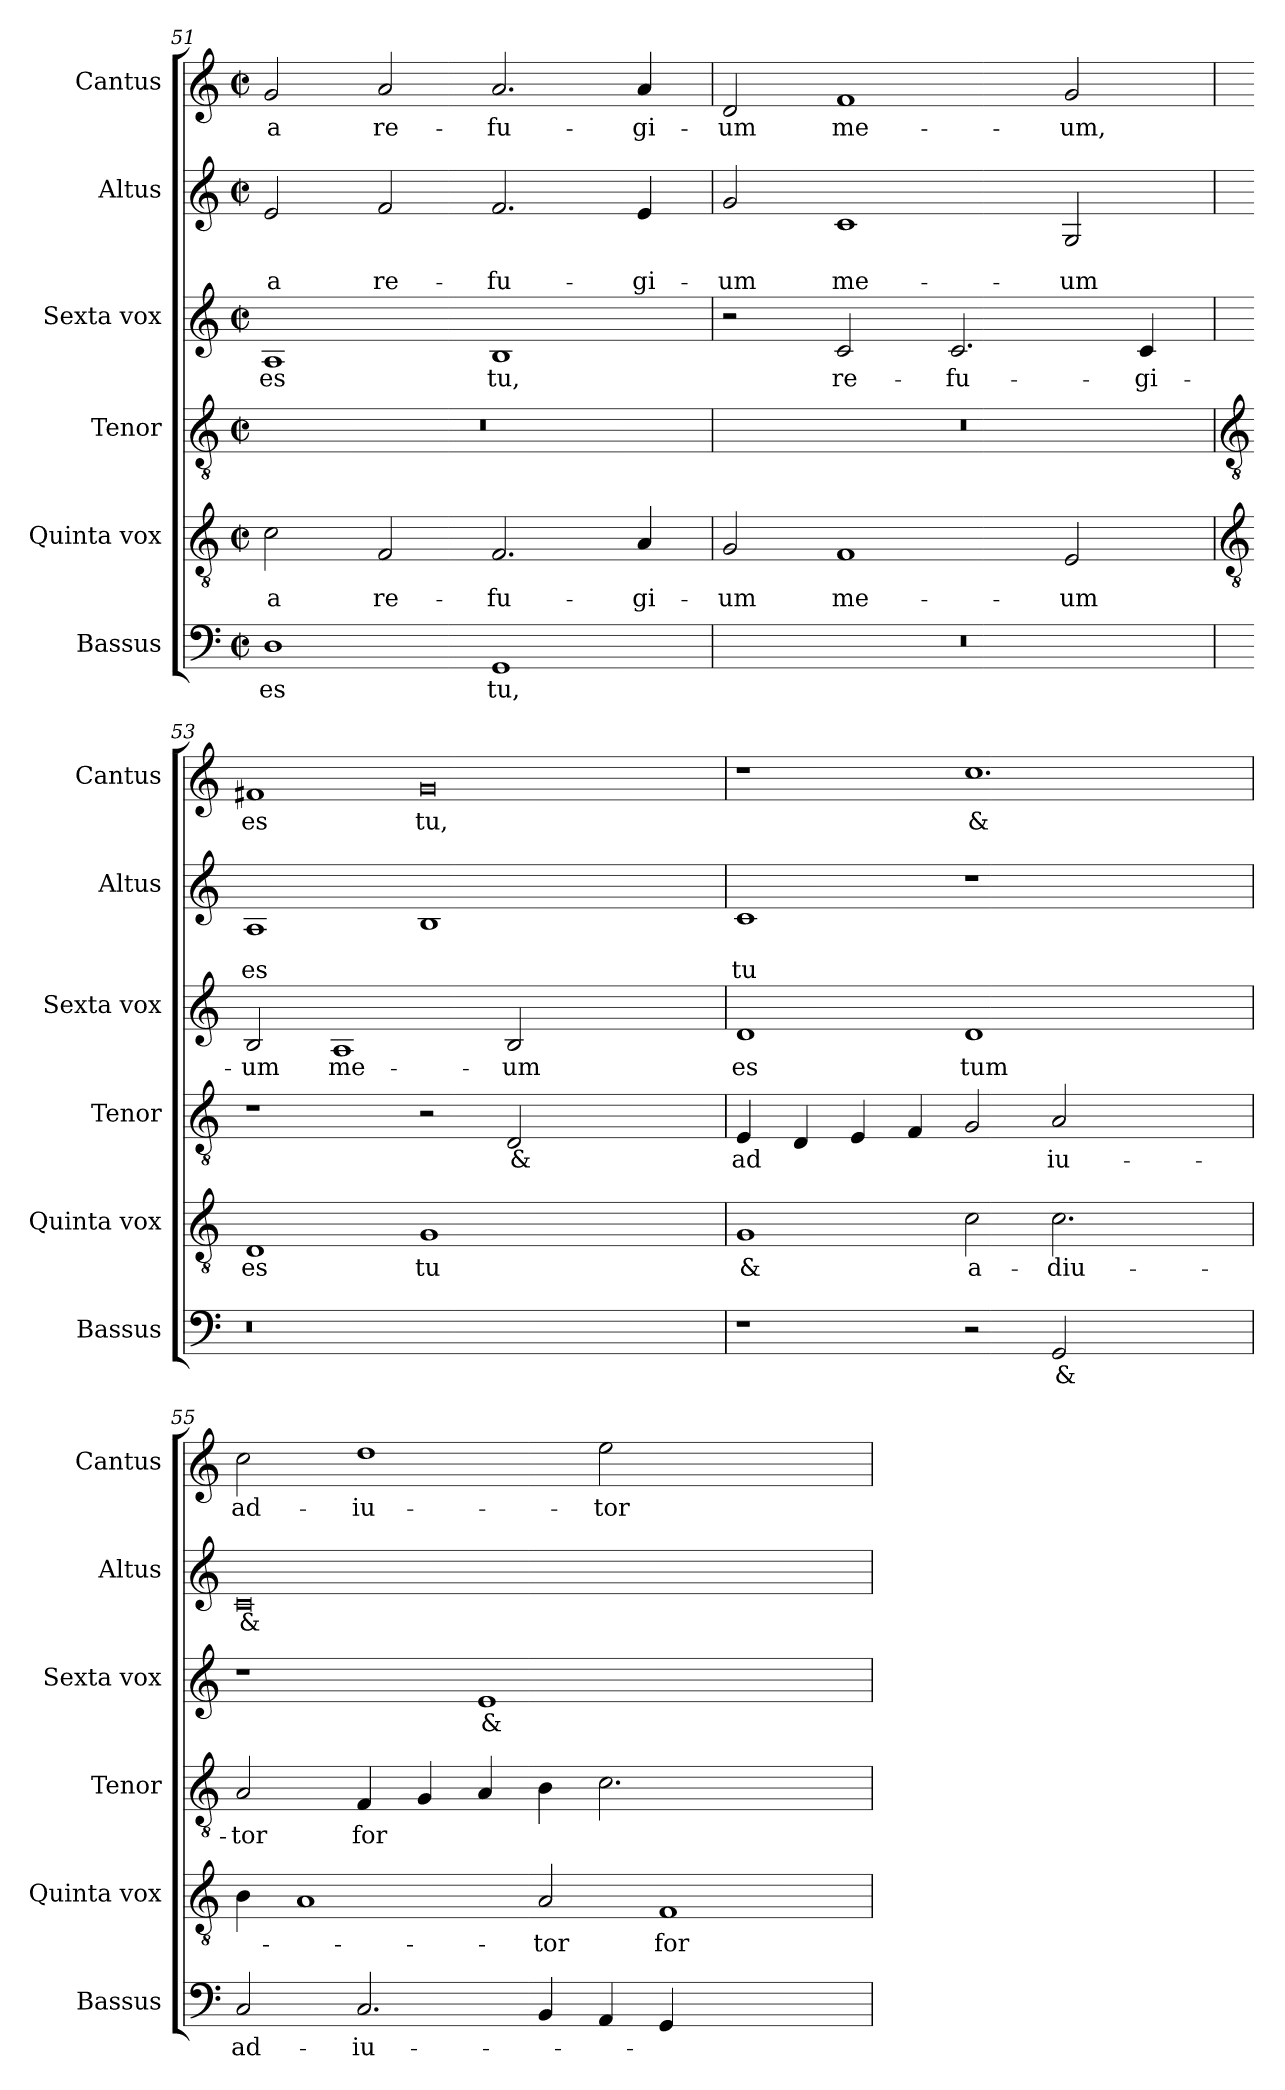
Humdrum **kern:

**kern	**text	**kern	**text	**kern	**text	**kern	**text	**kern	**text	**text	**kern	**text
*part6	*part6	*part5	*part5	*part4	*part4	*part3	*part3	*part2	*part2	*part2	*part1	*part1
*staff6	*staff6	*staff5	*staff5	*staff4	*staff4	*staff3	*staff3	*staff2	*staff2	*staff2	*staff1	*staff1
*I"Bassus	*	*I"Quinta vox	*	*I"Tenor	*	*I"Sexta vox	*	*I"Altus	*	*	*I"Cantus	*
*I'Bassus	*	*I'Quinta vox	*	*I'Tenor	*	*I'Sexta vox	*	*I'Altus	*	*	*I'Cantus	*
*clefF4	*	*clefGv2	*	*clefGv2	*	*clefG2	*	*clefG2	*	*	*clefG2	*
*k[]	*	*k[]	*	*k[]	*	*k[]	*	*k[]	*	*	*k[]	*
*C:	*	*C:	*	*C:	*	*C:	*	*C:	*	*	*C:	*
*M4/2	*	*M4/2	*	*M4/2	*	*M4/2	*	*M4/2	*	*	*M4/2	*
*met(c|)	*	*met(c|)	*	*met(c|)	*	*met(c|)	*	*met(c|)	*	*	*met(c|)	*
=51	=51	=51	=51	=51	=51	=51	=51	=51	=51	=51	=51	=51
!	!LO:LY:b	!	!LO:LY:b	!	!	!	!LO:LY:b	!	!	!LO:LY:b	!	!LO:LY:b
1D	es	2c	-a	0r	.	1A	es	2e	.	-a	2g	-a
!	!	!	!LO:LY:b	!	!	!	!	!	!	!LO:LY:b	!	!LO:LY:b
.	.	2F	re-	.	.	.	.	2f	.	re-	2a	re-
!	!LO:LY:b	!	!LO:LY:b	!	!	!	!LO:LY:b	!	!	!LO:LY:b	!	!LO:LY:b
1GG	tu,	2.F	-fu-	.	.	1B	tu,	2.f	.	-fu-	2.a	-fu-
!	!	!	!LO:LY:b	!	!	!	!	!	!	!LO:LY:b	!	!LO:LY:b
.	.	4A	-gi-	.	.	.	.	4e	.	-gi-	4a	-gi-
=52	=52	=52	=52	=52	=52	=52	=52	=52	=52	=52	=52	=52
!	!	!	!LO:LY:b	!	!	!	!	!	!	!LO:LY:b	!	!LO:LY:b
0r	.	2G	-um	0r	.	2r	.	2g	.	-um	2d	-um
!	!	!	!LO:LY:b	!	!	!	!LO:LY:b	!	!	!LO:LY:b	!	!LO:LY:b
.	.	1F	me-	.	.	2c	re-	1c	.	me-	1f	me-
!	!	!	!	!	!	!	!LO:LY:b	!	!	!	!	!
.	.	.	.	.	.	2.c	-fu-	.	.	.	.	.
!	!	!	!LO:LY:b	!	!	!	!	!	!	!LO:LY:b	!	!LO:LY:b
.	.	2E	-um	.	.	.	.	2G	.	-um	2g	-um,
!	!	!	!	!	!	!	!LO:LY:b	!	!	!	!	!
.	.	.	.	.	.	4c	-gi-	.	.	.	.	.
!!LO:LB:g=z
=53	=53	=53	=53	=53	=53	=53	=53	=53	=53	=53	=53	=53
*	*	*clefGv2	*	*clefGv2	*	*	*	*	*	*	*	*
!	!	!	!LO:LY:b	!	!	!	!LO:LY:b	!	!	!LO:LY:b	!	!LO:LY:b
0r	.	1D	es	1r	.	2B	-um	1A	.	es	1f#X	es
!	!	!	!	!	!	!	!LO:LY:b	!	!	!	!	!
.	.	.	.	.	.	1A	me-	.	.	.	.	.
!	!	!	!LO:LY:b	!	!	!	!	!	!	!	!	!LO:LY:b
.	.	1G	tu	2r	.	.	.	1B	.	.	0g	tu,
!	!	!	!	!	!LO:LY:b	!	!LO:LY:b	!	!	!	!	!
.	.	.	.	2D	&	2B	-um	.	.	.	.	.
1ryy	.	1ryy	.	1ryy	.	1ryy	.	1ryy	.	.	.	.
!!LO:LB:g=z
=54	=54	=54	=54	=54	=54	=54	=54	=54	=54	=54	=54	=54
!	!	!	!LO:LY:b	!	!LO:LY:b	!	!LO:LY:b	!	!	!LO:LY:b	!	!
1r	.	1G	&	4E	ad	1d	es	1c	.	tu	1r	.
.	.	.	.	4D	.	.	.	.	.	.	.	.
.	.	.	.	4E	.	.	.	.	.	.	.	.
.	.	.	.	4F	.	.	.	.	.	.	.	.
!	!	!	!LO:LY:b	!	!	!	!LO:LY:b	!	!	!	!	!LO:LY:b
2r	.	2c	a-	2G	.	1d	tum	1r	.	.	1.cc	&
!	!LO:LY:b	!	!LO:LY:b	!	!LO:LY:b	!	!	!	!	!	!	!
2GG	&	2.c	-diu-	2A	iu-	.	.	.	.	.	.	.
2ryy	.	.	.	2ryy	.	2ryy	.	2ryy	.	.	.	.
.	.	4ryy	.	.	.	.	.	.	.	.	.	.
=55	=55	=55	=55	=55	=55	=55	=55	=55	=55	=55	=55	=55
!	!LO:LY:b	!	!	!	!LO:LY:b	!	!	!	!LO:LY:b	!	!	!LO:LY:b
2C	ad-	4B	.	2A	-tor	1r	.	0c	&	.	2cc	ad-
.	.	1A	.	.	.	.	.	.	.	.	.	.
!	!LO:LY:b	!	!	!	!LO:LY:b	!	!	!	!	!	!	!LO:LY:b
2.C	-iu-	.	.	4F	for	.	.	.	.	.	1dd	-iu-
.	.	.	.	4G	.	.	.	.	.	.	.	.
!	!	!	!	!	!	!	!LO:LY:b	!	!	!	!	!
.	.	.	.	4A	.	1e	&	.	.	.	.	.
!	!	!	!LO:LY:b	!	!	!	!	!	!	!	!	!
4BB	.	2A	-tor	4B	.	.	.	.	.	.	.	.
!	!	!	!	!	!	!	!	!	!	!	!	!LO:LY:b
4AA	.	.	.	2.c	.	.	.	.	.	.	2ee	-tor
!	!	!	!LO:LY:b	!	!	!	!	!	!	!	!	!
4GG	.	1F	for-	.	.	.	.	.	.	.	.	.
2.ryy	.	.	.	.	.	2.ryy	.	2.ryy	.	.	2.ryy	.
.	.	.	.	2ryy	.	.	.	.	.	.	.	.
=	=	=	=	=	=	=	=	=	=	=	=	=
*-	*-	*-	*-	*-	*-	*-	*-	*-	*-	*-	*-	*-
